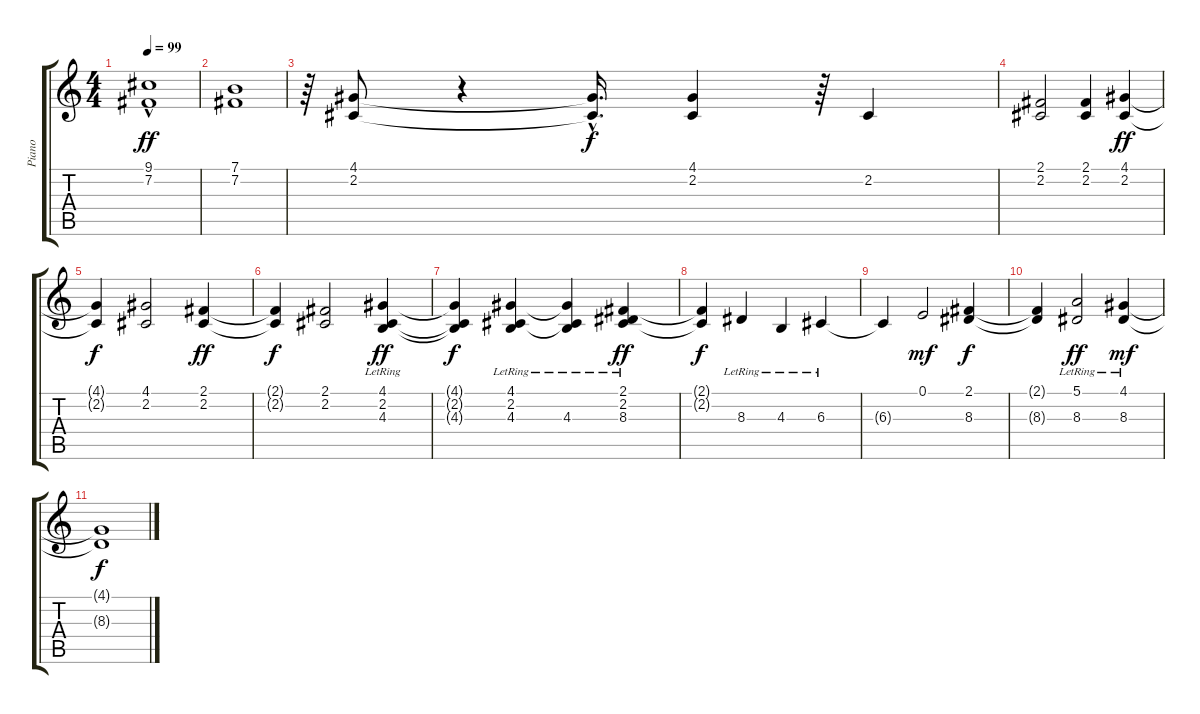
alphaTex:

\track ("Piano" "Piano") {instrument brightacousticpiano}
\staff {score tabs}
\tuning (E4 B3 G3 D3 A2 E2) {hide}
\ts (4 4)
\tempo 99
\clef g2
\ks c
(9.1 7.2{hac}).1{dy ff instrument brightacousticpiano} |
(7.1 7.2).1 |
r.64 (4.1 2.2).8 r.4 (4.1{hac t} 2.2{hac t}).16{d dy f} (4.1 2.2).4 r.64 2.2.4 |
(2.1 2.2).2 (2.1 2.2).4 (4.1 2.2).4{dy ff} |
(4.1{t} 2.2{t}).4{dy f} (4.1 2.2).2 (2.1 2.2).4{dy ff} |
(2.1{t} 2.2{t}).4{dy f} (2.1 2.2).2 (4.1 2.2 4.3{lr}).4{dy ff} |
(4.1{t} 2.2{t} 4.3{t}).4{dy f} (4.1 2.2 4.3{lr}).4 (4.1{t} 2.2{t} 4.3{lr}).4 (2.1 2.2 8.3{lr}).4{dy ff} |
(2.1{t} 2.2{t}).4{dy f} 8.3{lr}.4 4.3{lr}.4 6.3{lr}.4 |
6.3{t}.4 0.1.2{dy mf} (2.1 8.3).4{dy f} |
(2.1{t} 8.3{t}).4 (5.1 8.3{lr}).2{dy ff} (4.1{lr} 8.3{lr}).4{dy mf} |
(4.1{t} 8.3{t}).1{dy f}
